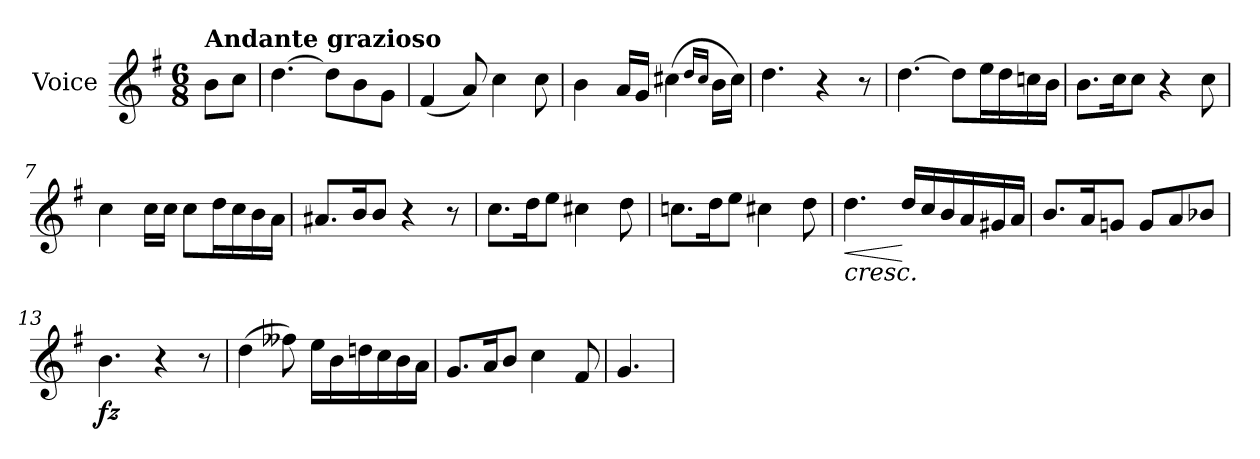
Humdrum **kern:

**kern	**dynam
*part1	*part1
*staff1	*staff1
*I"Voice	*
*I'V	*
*clefG2	*
*k[f#]	*
*M6/8	*
=	=
!LO:TX:a:B:t=Andante grazioso	!
8b\L	.
8cc\J	.
=1	=1
[4.dd\	.
8dd\L]	.
8b\	.
8g\J	.
=2	=2
(<4f#/	.
8a/)	.
4cc\	.
8cc\	.
=3	=3
4b\	.
16a/LL	.
16g/JJ	.
(>4cc#X\	.
16qdd/LL	.
16qcc#/JJ	.
16b\LL	.
16cc#\JJ)	.
=4	=4
4.dd\	.
4r	.
8r	.
!!LO:LB:g=z
=5	=5
[4.dd\	.
8dd\L]	.
16ee\L	.
16dd\	.
16ccn\	.
16b\JJ	.
=6	=6
8.b\L	.
16cc\K	.
8cc\J	.
4r	.
8cc\	.
=7	=7
4cc\	.
16cc\LL	.
16cc\JJ	.
8cc\L	.
16dd\L	.
16cc\	.
16b\	.
16a\JJ	.
=8	=8
8.a#X/L	.
16b/K	.
8b/J	.
4r	.
8r	.
!!LO:LB:g=z
=9	=9
8.cc\L	.
16dd\K	.
8ee\J	.
4cc#X\	.
8dd\	.
=10	=10
8.ccn\L	.
16dd\K	.
8ee\J	.
4cc#X\	.
8dd\	.
=11	=11
!LO:TX:b:i:t=cresc.	!
!	!LO:HP:b
4.dd\	<
16dd/LL	[
16cc/	.
16b/	.
16a/	.
16g#X/	.
16a/JJ	.
=12	=12
8.b/L	.
16a/K	.
8gn/J	.
8g/L	.
8a/	.
8b-Xi/J	.
!!LO:LB:g=z
=13	=13
!	!LO:DY:b
4.b\	fz
4r	.
8r	.
=14	=14
(>4dd\	.
8ff--Xi\)	.
16ee\LL	.
16b\	.
16ddn\	.
16cc\	.
16b\	.
16a\JJ	.
=15	=15
8.g/L	.
16a/K	.
8b/J	.
4cc\	.
8f#/	.
=16	=16
4.g/	.
=	=
*-	*-
